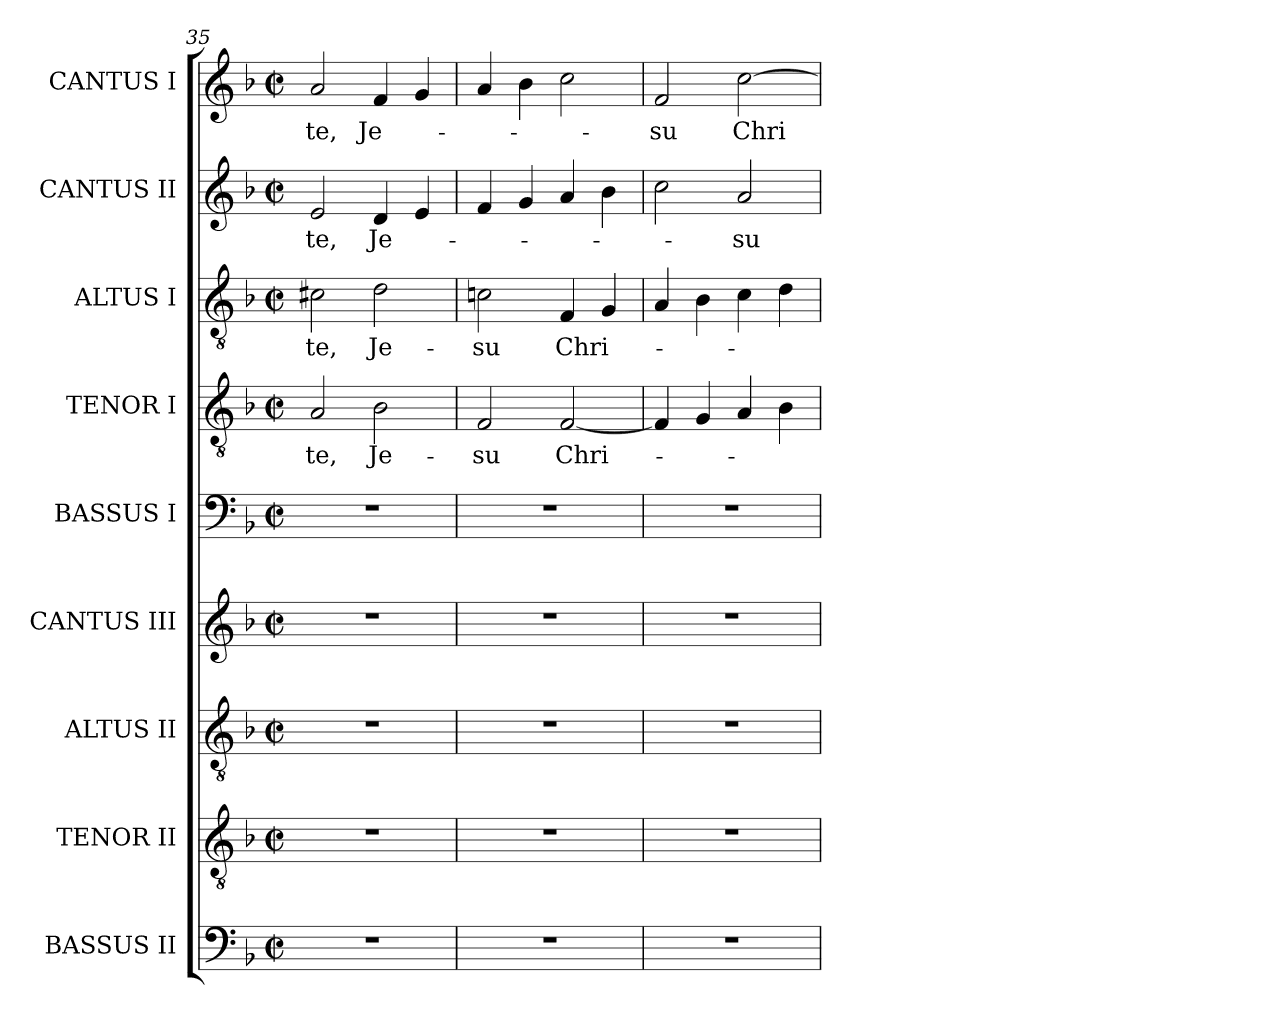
**kern	**kern	**kern	**kern	**kern	**kern	**text	**kern	**text	**kern	**text	**kern	**text
*part9	*part8	*part7	*part6	*part5	*part4	*part4	*part3	*part3	*part2	*part2	*part1	*part1
*staff9	*staff8	*staff7	*staff6	*staff5	*staff4	*staff4	*staff3	*staff3	*staff2	*staff2	*staff1	*staff1
*I"BASSUS II	*I"TENOR II	*I"ALTUS II	*I"CANTUS III	*I"BASSUS I	*I"TENOR I	*	*I"ALTUS I	*	*I"CANTUS II	*	*I"CANTUS I	*
*I'B. II	*I'T. II	*I'A. II	*I'C. III	*I'B. I	*I'T. I	*	*I'A. I	*	*I'C. II	*	*I'C. I	*
*clefF4	*clefGv2	*clefGv2	*clefG2	*clefF4	*clefGv2	*	*clefGv2	*	*clefG2	*	*clefG2	*
*	*ITrd7c12	*ITrd7c12	*	*	*ITrd7c12	*	*ITrd7c12	*	*	*	*	*
*k[b-]	*k[b-]	*k[b-]	*k[b-]	*k[b-]	*k[b-]	*	*k[b-]	*	*k[b-]	*	*k[b-]	*
*F:	*F:	*F:	*F:	*F:	*F:	*	*F:	*	*F:	*	*F:	*
*M2/2	*M2/2	*M2/2	*M2/2	*M2/2	*M2/2	*	*M2/2	*	*M2/2	*	*M2/2	*
*met(c|)	*met(c|)	*met(c|)	*met(c|)	*met(c|)	*met(c|)	*	*met(c|)	*	*met(c|)	*	*met(c|)	*
=35	=35	=35	=35	=35	=35	=35	=35	=35	=35	=35	=35	=35
!	!	!	!	!	!	!LO:LY:b:color=#000000	!	!	!	!	!	!
!	!	!	!	!	!	!	!	!LO:LY:b:color=#000000	!	!	!	!
!	!	!	!	!	!	!	!	!	!	!LO:LY:b:color=#000000	!	!
!	!	!	!	!	!	!	!	!	!	!	!	!LO:LY:b:color=#000000
1r	1r	1r	1r	1r	2AAi/	-te,	2C#Xi\	-te,	2ei/	-te,	2ai/	-te,
!	!	!	!	!	!	!LO:LY:b:color=#000000	!	!	!	!	!	!
!	!	!	!	!	!	!	!	!LO:LY:b:color=#000000	!	!	!	!
!	!	!	!	!	!	!	!	!	!	!LO:LY:b:color=#000000	!	!
!	!	!	!	!	!	!	!	!	!	!	!	!LO:LY:b:color=#000000
.	.	.	.	.	2BB-i\	Je-	2Di\	Je-	4di/	Je-	4fi/	Je-
.	.	.	.	.	.	.	.	.	4ei/	.	4gi/	.
=36	=36	=36	=36	=36	=36	=36	=36	=36	=36	=36	=36	=36
!	!	!	!	!	!	!LO:LY:b:color=#000000	!	!	!	!	!	!
!	!	!	!	!	!	!	!	!LO:LY:b:color=#000000	!	!	!	!
1r	1r	1r	1r	1r	2FFi/	-su	2Cni\	-su	4fi/	.	4ai/	.
.	.	.	.	.	.	.	.	.	4gi/	.	4b-i\	.
!	!	!	!	!	!	!LO:LY:b:color=#000000	!	!	!	!	!	!
!	!	!	!	!	!	!	!	!LO:LY:b:color=#000000	!	!	!	!
.	.	.	.	.	[<2FFi/	Chri-	4FFi/	Chri-	4ai/	.	2cci\	.
.	.	.	.	.	.	.	4GGi/	.	4b-i\	.	.	.
=37	=37	=37	=37	=37	=37	=37	=37	=37	=37	=37	=37	=37
!	!	!	!	!	!	!	!	!	!	!	!	!LO:LY:b:color=#000000
1r	1r	1r	1r	1r	4FFi/]	.	4AAi/	.	2cci\	.	2fi/	-su
.	.	.	.	.	4GGi/	.	4BB-i\	.	.	.	.	.
!	!	!	!	!	!	!	!	!	!	!LO:LY:b:color=#000000	!	!
!	!	!	!	!	!	!	!	!	!	!	!	!LO:LY:b:color=#000000
.	.	.	.	.	4AAi/	.	4Ci\	.	2ai/	-su	[>2cci\	Chri-
.	.	.	.	.	4BB-i\	.	4Di\	.	.	.	.	.
=	=	=	=	=	=	=	=	=	=	=	=	=
*-	*-	*-	*-	*-	*-	*-	*-	*-	*-	*-	*-	*-
